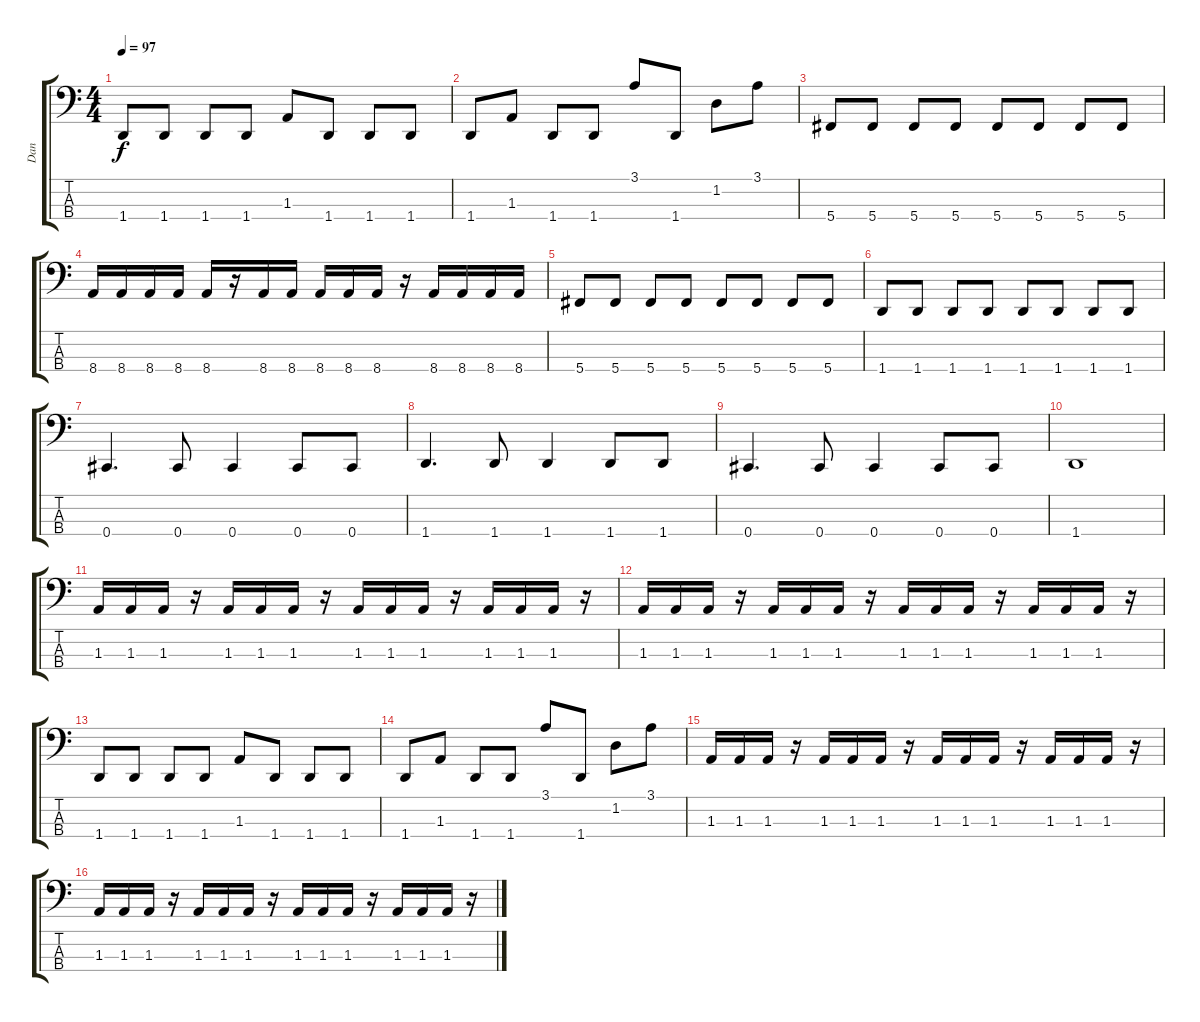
\track ("Dan" "Dan") {instrument electricbasspick}
\staff {score tabs}
\tuning (Gb2 Db2 Ab1 Db1) {hide}
\ts (4 4)
\tempo 97
\clef f4
\ks c
1.4.8{dy f} 1.4.8 1.4.8 1.4.8 1.3.8 1.4.8 1.4.8 1.4.8 |
1.4.8 1.3.8 1.4.8 1.4.8 3.1.8 1.4.8 1.2.8 3.1.8 |
5.4.8 5.4.8 5.4.8 5.4.8 5.4.8 5.4.8 5.4.8 5.4.8 |
8.4.16 8.4.16 8.4.16 8.4.16 8.4.16 r.16 8.4.16 8.4.16 8.4.16 8.4.16 8.4.16 r.16 8.4.16 8.4.16 8.4.16 8.4.16 |
5.4.8 5.4.8 5.4.8 5.4.8 5.4.8 5.4.8 5.4.8 5.4.8 |
1.4.8 1.4.8 1.4.8 1.4.8 1.4.8 1.4.8 1.4.8 1.4.8 |
0.4.4{d} 0.4.8 0.4.4 0.4.8 0.4.8 |
1.4.4{d} 1.4.8 1.4.4 1.4.8 1.4.8 |
0.4.4{d} 0.4.8 0.4.4 0.4.8 0.4.8 |
1.4.1 |
1.3.16 1.3.16 1.3.16 r.16 1.3.16 1.3.16 1.3.16 r.16 1.3.16 1.3.16 1.3.16 r.16 1.3.16 1.3.16 1.3.16 r.16 |
1.3.16 1.3.16 1.3.16 r.16 1.3.16 1.3.16 1.3.16 r.16 1.3.16 1.3.16 1.3.16 r.16 1.3.16 1.3.16 1.3.16 r.16 |
1.4.8 1.4.8 1.4.8 1.4.8 1.3.8 1.4.8 1.4.8 1.4.8 |
1.4.8 1.3.8 1.4.8 1.4.8 3.1.8 1.4.8 1.2.8 3.1.8 |
1.3.16 1.3.16 1.3.16 r.16 1.3.16 1.3.16 1.3.16 r.16 1.3.16 1.3.16 1.3.16 r.16 1.3.16 1.3.16 1.3.16 r.16 |
1.3.16 1.3.16 1.3.16 r.16 1.3.16 1.3.16 1.3.16 r.16 1.3.16 1.3.16 1.3.16 r.16 1.3.16 1.3.16 1.3.16 r.16
